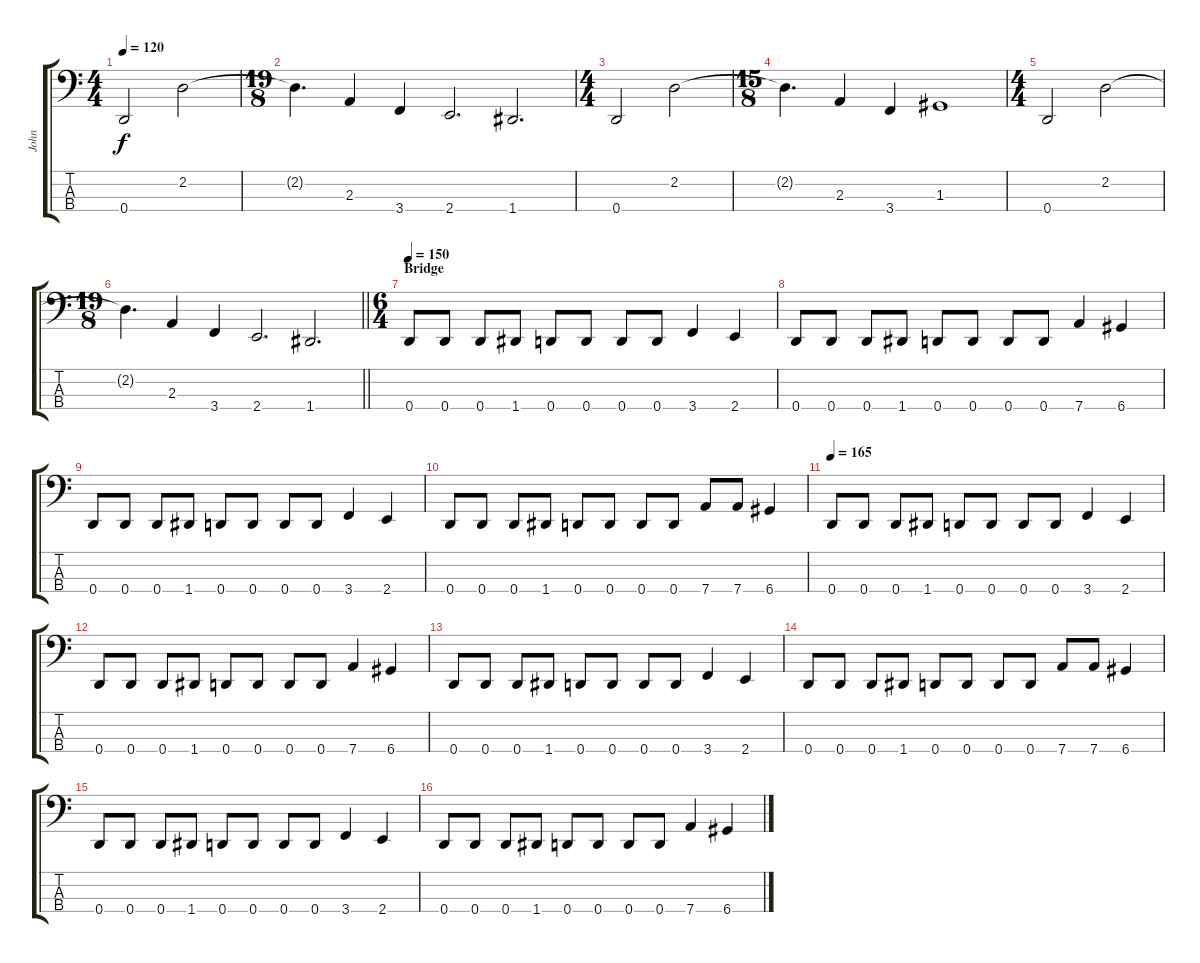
\track ("John" "John") {instrument electricbasspick}
\staff {score tabs}
\tuning (F2 C2 G1 D1) {hide}
\ts (4 4)
\tempo 120
\clef f4
\ks c
0.4.2{dy f} 2.2.2 |
\ts (19 8)
2.2{t}.4{d} 2.3.4 3.4.4 2.4.2{d} 1.4.2{d} |
\ts (4 4)
0.4.2 2.2.2 |
\ts (15 8)
2.2{t}.4{d} 2.3.4 3.4.4 1.3.1 |
\ts (4 4)
0.4.2 2.2.2 |
\ts (19 8)
\barLineRight lightlight
2.2{t}.4{d} 2.3.4 3.4.4 2.4.2{d} 1.4.2{d} |
\ts (6 4)
\section ("" "Bridge")
\tempo 150
0.4.8 0.4.8 0.4.8 1.4.8 0.4.8 0.4.8 0.4.8 0.4.8 3.4.4 2.4.4 |
0.4.8 0.4.8 0.4.8 1.4.8 0.4.8 0.4.8 0.4.8 0.4.8 7.4.4 6.4.4 |
0.4.8 0.4.8 0.4.8 1.4.8 0.4.8 0.4.8 0.4.8 0.4.8 3.4.4 2.4.4 |
0.4.8 0.4.8 0.4.8 1.4.8 0.4.8 0.4.8 0.4.8 0.4.8 7.4.8 7.4.8 6.4.4 |
\tempo 165
0.4.8 0.4.8 0.4.8 1.4.8 0.4.8 0.4.8 0.4.8 0.4.8 3.4.4 2.4.4 |
0.4.8 0.4.8 0.4.8 1.4.8 0.4.8 0.4.8 0.4.8 0.4.8 7.4.4 6.4.4 |
0.4.8 0.4.8 0.4.8 1.4.8 0.4.8 0.4.8 0.4.8 0.4.8 3.4.4 2.4.4 |
0.4.8 0.4.8 0.4.8 1.4.8 0.4.8 0.4.8 0.4.8 0.4.8 7.4.8 7.4.8 6.4.4 |
0.4.8 0.4.8 0.4.8 1.4.8 0.4.8 0.4.8 0.4.8 0.4.8 3.4.4 2.4.4 |
0.4.8 0.4.8 0.4.8 1.4.8 0.4.8 0.4.8 0.4.8 0.4.8 7.4.4 6.4.4
